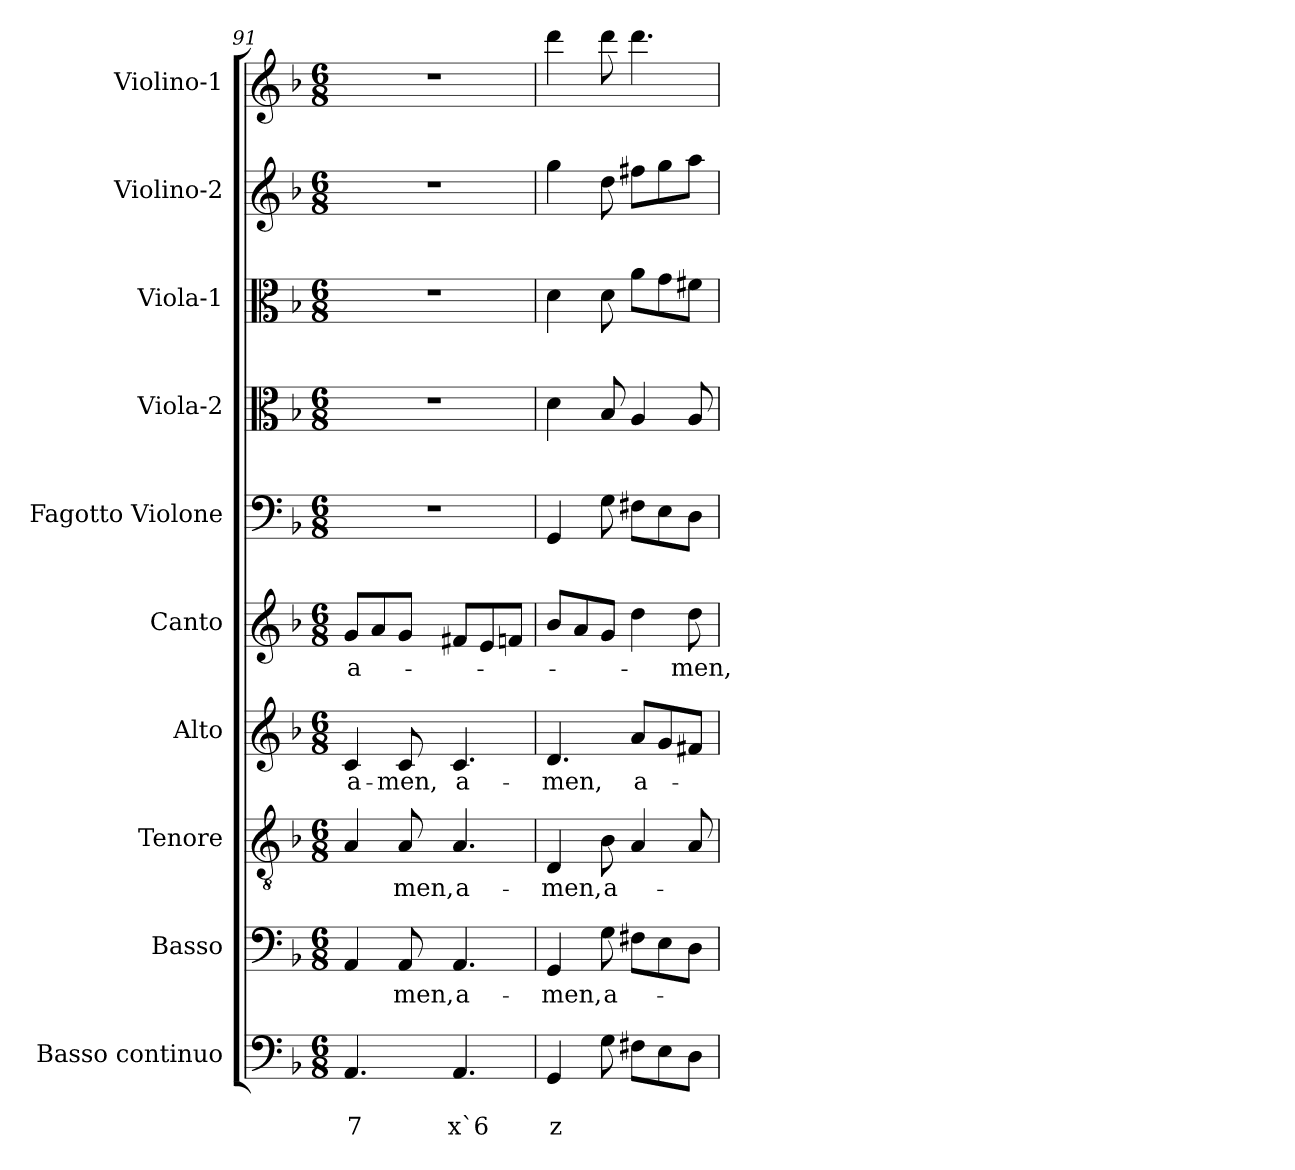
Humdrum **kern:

**kern	**text	**text	**kern	**text	**kern	**text	**kern	**text	**kern	**text	**kern	**kern	**kern	**kern	**kern
*part10	*part10	*part10	*part9	*part9	*part8	*part8	*part7	*part7	*part6	*part6	*part5	*part4	*part3	*part2	*part1
*staff10	*staff10	*staff10	*staff9	*staff9	*staff8	*staff8	*staff7	*staff7	*staff6	*staff6	*staff5	*staff4	*staff3	*staff2	*staff1
*I"Basso continuo	*	*	*I"Basso	*	*I"Tenore	*	*I"Alto	*	*I"Canto	*	*I"Fagotto Violone	*I"Viola-2	*I"Viola-1	*I"Violino-2	*I"Violino-1
*clefF4	*	*	*clefF4	*	*clefGv2	*	*clefG2	*	*clefG2	*	*clefF4	*clefC3	*clefC3	*clefG2	*clefG2
*k[b-]	*	*	*k[b-]	*	*k[b-]	*	*k[b-]	*	*k[b-]	*	*k[b-]	*k[b-]	*k[b-]	*k[b-]	*k[b-]
*F:	*	*	*F:	*	*F:	*	*F:	*	*F:	*	*F:	*F:	*F:	*F:	*F:
*M6/8	*	*	*M6/8	*	*M6/8	*	*M6/8	*	*M6/8	*	*M6/8	*M6/8	*M6/8	*M6/8	*M6/8
=91	=91	=91	=91	=91	=91	=91	=91	=91	=91	=91	=91	=91	=91	=91	=91
!	!	!LO:LY:b	!	!	!	!	!	!	!	!	!	!	!	!	!
!	!	!	!	!	!	!	!	!LO:LY:b	!	!	!	!	!	!	!
!	!	!	!	!	!	!	!	!	!	!LO:LY:b	!	!	!	!	!
4.AA/	.	7	4AA/	.	4A/	.	4c/	a-	8g/L	a-	2.r	2.r	2.r	2.r	2.r
.	.	.	.	.	.	.	.	.	8a/	.	.	.	.	.	.
!	!	!	!	!LO:LY:b	!	!	!	!	!	!	!	!	!	!	!
!	!	!	!	!	!	!LO:LY:b	!	!	!	!	!	!	!	!	!
!	!	!	!	!	!	!	!	!LO:LY:b	!	!	!	!	!	!	!
.	.	.	8AA/	-men,	8A/	-men,	8c/	-men,	8g/J	.	.	.	.	.	.
!	!	!LO:LY:b	!	!	!	!	!	!	!	!	!	!	!	!	!
!	!	!	!	!LO:LY:b	!	!	!	!	!	!	!	!	!	!	!
!	!	!	!	!	!	!LO:LY:b	!	!	!	!	!	!	!	!	!
!	!	!	!	!	!	!	!	!LO:LY:b	!	!	!	!	!	!	!
4.AA/	.	x`6	4.AA/	a-	4.A/	a-	4.c/	a-	8f#X/L	.	.	.	.	.	.
.	.	.	.	.	.	.	.	.	8e/	.	.	.	.	.	.
.	.	.	.	.	.	.	.	.	8fn/J	.	.	.	.	.	.
=92	=92	=92	=92	=92	=92	=92	=92	=92	=92	=92	=92	=92	=92	=92	=92
!	!	!LO:LY:b	!	!	!	!	!	!	!	!	!	!	!	!	!
!	!	!	!	!LO:LY:b	!	!	!	!	!	!	!	!	!	!	!
!	!	!	!	!	!	!LO:LY:b	!	!	!	!	!	!	!	!	!
!	!	!	!	!	!	!	!	!LO:LY:b	!	!	!	!	!	!	!
4GG/	.	z	4GG/	-men,	4D/	-men,	4.d/	-men,	8b-/L	.	4GG/	4d\	4d\	4gg\	4ddd\
.	.	.	.	.	.	.	.	.	8a/	.	.	.	.	.	.
!	!	!	!	!LO:LY:b	!	!	!	!	!	!	!	!	!	!	!
!	!	!	!	!	!	!LO:LY:b	!	!	!	!	!	!	!	!	!
8G\	.	.	8G\	a-	8B-\	a-	.	.	8g/J	.	8G\	8B-/	8d\	8dd\	8ddd\
!	!	!	!	!	!	!	!	!LO:LY:b	!	!	!	!	!	!	!
8F#X\L	.	.	8F#X\L	.	4A/	.	8a/L	a-	4dd\	.	8F#X\L	4A/	8a\L	8ff#X\L	4.ddd\
8E\	.	.	8E\	.	.	.	8g/	.	.	.	8E\	.	8g\	8gg\	.
!	!	!	!	!	!	!	!	!	!	!LO:LY:b	!	!	!	!	!
8D\J	.	.	8D\J	.	8A/	.	8f#X/J	.	8dd\	-men,	8D\J	8A/	8f#X\J	8aa\J	.
=	=	=	=	=	=	=	=	=	=	=	=	=	=	=	=
*-	*-	*-	*-	*-	*-	*-	*-	*-	*-	*-	*-	*-	*-	*-	*-
